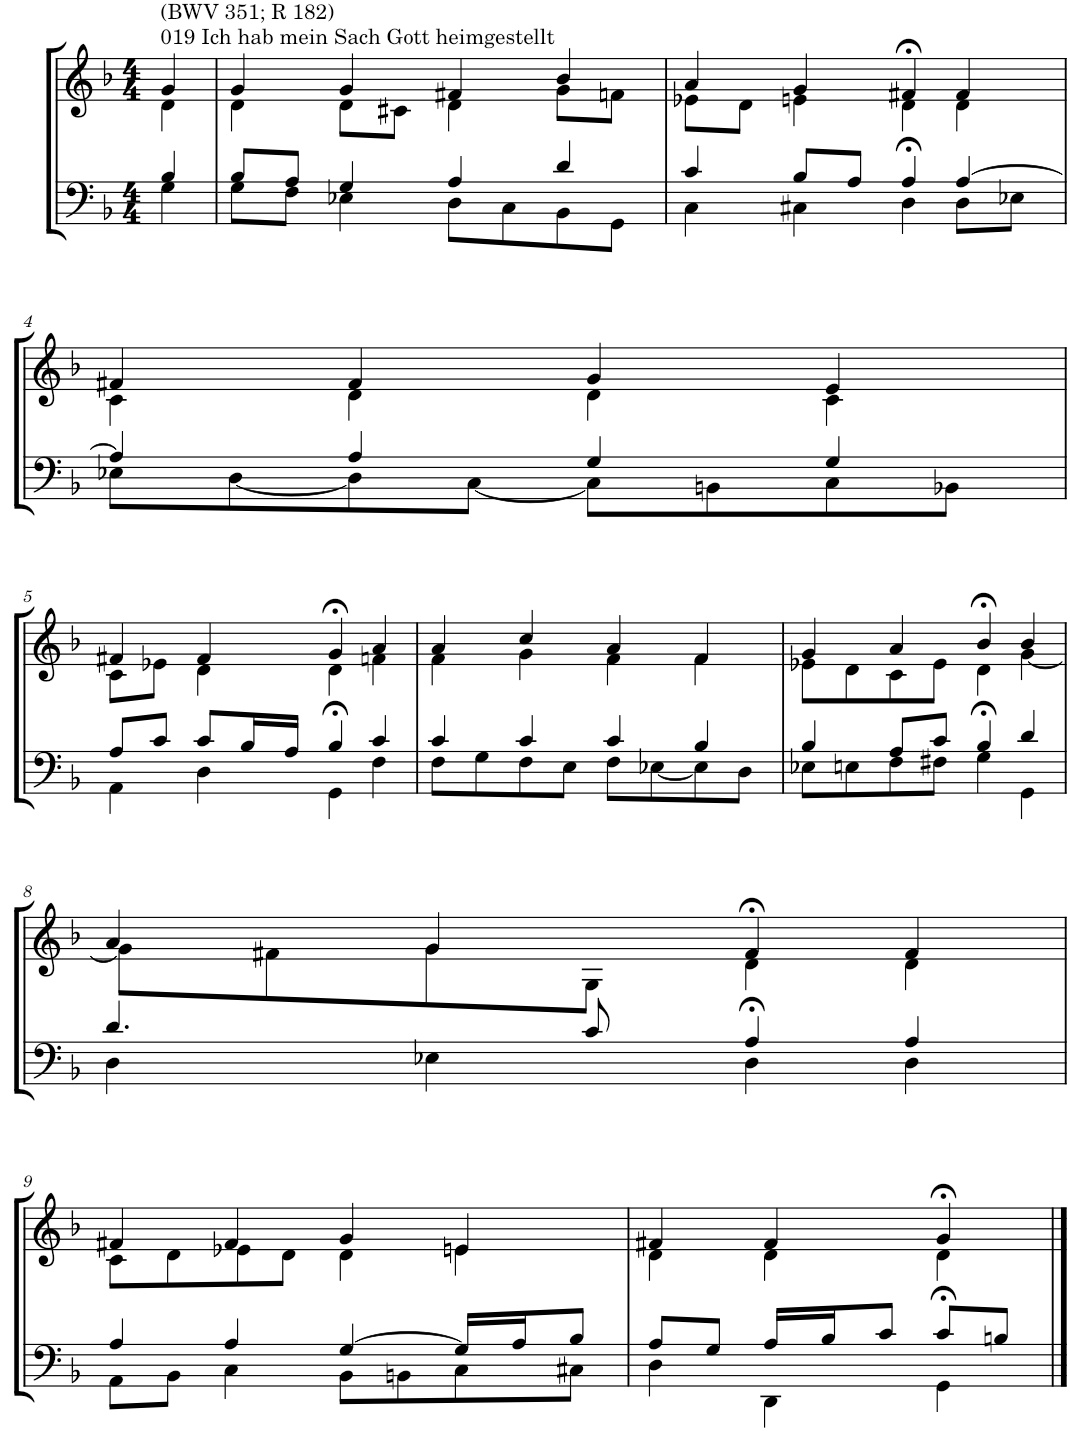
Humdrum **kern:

**kern	**kern
*part2	*part1
*staff2	*staff1
*I"Tenor/Baß	*I"Sopran/Alt
*clefF4	*clefG2
*k[b-]	*k[b-]
*M4/4	*M4/4
=1	=1
*^	*^
!	!	!LO:TX:a:t=019 Ich hab mein Sach Gott heimgestellt	!
!	!	!LO:TX:a:t=(BWV 351; R 182)	!
4B-/	4G\	4g/	4d\
=2	=2	=2	=2
8B-/L	8G\L	4g/	4d\
8A/J	8F\J	.	.
4G/	4E-X\	4g/	8d\L
.	.	.	8c#X\J
4A/	8D\L	4f#X/	4d\
.	8C\	.	.
4d/	8BB-\	4b-/	8g\L
.	8GG\J	.	8fn\J
=3	=3	=3	=3
4c/	4C\	4a/	8e-X\L
.	.	.	8d\J
8B-/L	4C#X\	4g/	4en\
8A/J	.	.	.
4A/	4D>\	4f#X>/	4d\
[4A/	8D\L	4f#/	4d\
.	8E-X\J	.	.
!!LO:LB:g=z	!!
=4	=4	=4	=4
4A/]	8E-X\L	4f#X/	4c\
.	[8D\	.	.
4A/	8D\]	4f#/	4d\
.	[8C\J	.	.
4G/	8C\L]	4g/	4d\
.	8BBn\	.	.
4G/	8C\	4e/	4c\
.	8BB-X\J	.	.
!!LO:LB:g=z	!!
=5	=5	=5	=5
8A/L	4AA\	4f#X/	8c\L
8c/J	.	.	8e-X\J
8c/L	4D\	4f#/	4d\
16B-/L	.	.	.
16A/JJ	.	.	.
4B-/	4GG>\	4g>/	4d\
4c/	4F\	4a/	4fn\
=6	=6	=6	=6
4c/	8F\L	4a/	4f\
.	8G\	.	.
4c/	8F\	4cc/	4g\
.	8E\J	.	.
4c/	8F\L	4a/	4f\
.	[8E-X\	.	.
4B-/	8E-\]	4f/	4f\
.	8D\J	.	.
=7	=7	=7	=7
4B-/	8E-X\L	4g/	8e-X\L
.	8En\	.	8d\
8A/L	8F\	4a/	8c\
8c/J	8F#X\J	.	8e-\J
4B-/	4G>\	4b->/	4d\
4d/	4GG\	4b-/	[4g\
!!LO:LB:g=z	!!
=8	=8	=8	=8
4.d/	4D\	4a/	8g\L]
.	.	.	8f#X\
.	4E-X\	4g/	8g\
8c/	.	.	8G\J
4A/	4D>\	4f#>/	4d\
4A/	4D\	4f#/	4d\
!!LO:LB:g=z	!!
=9	=9	=9	=9
4A/	8AA\L	4f#X/	8c\L
.	8BB-\J	.	8d\
4A/	4C\	4f#/	8e-X\
.	.	.	8d\J
[4G/	8BB-\L	4g/	4d\
.	8BBn\	.	.
16G/LL]	8C\	4en/	4e\
16A/J	.	.	.
8B-/J	8C#X\J	.	.
=10	=10	=10	=10
8A/L	4D\	4f#X/	4d\
8G/J	.	.	.
16A/LL	4DD\	4f#/	4d\
16B-/J	.	.	.
8c/J	.	.	.
8c/L	4GG>\	4g>/	4d\
8Bn/J	.	.	.
*v	*v	*	*
*	*v	*v
==	==
*-	*-
